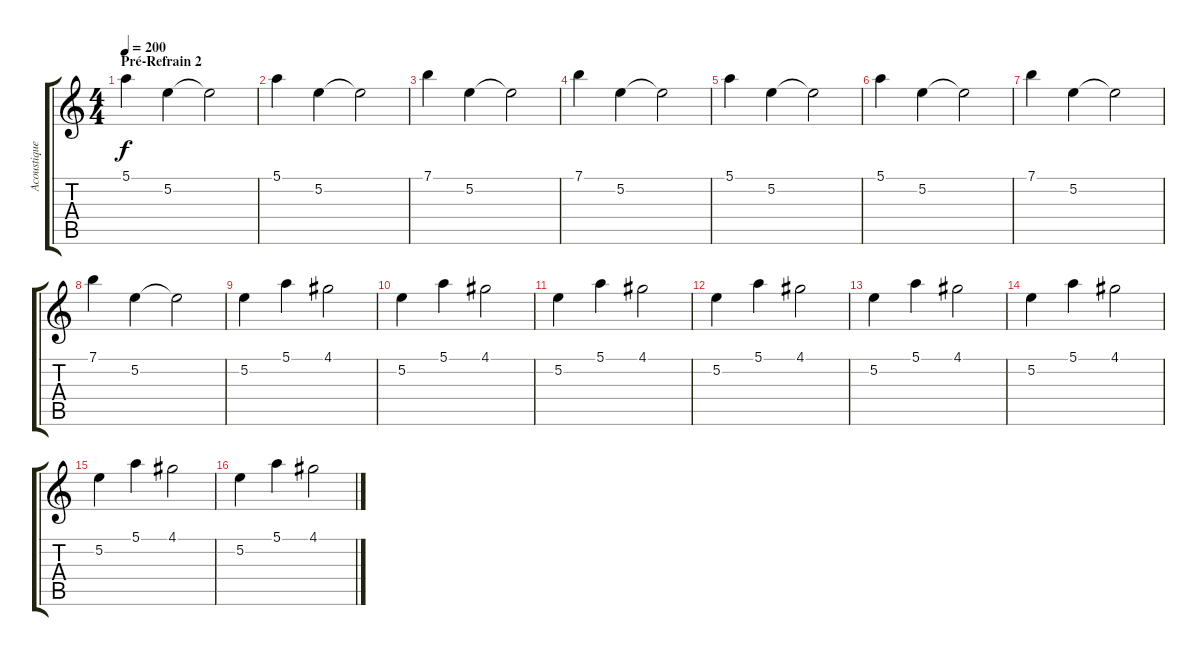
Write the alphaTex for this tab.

\track ("Acoustique droite" "Acoustique") {instrument acousticguitarsteel}
\staff {score tabs}
\tuning (E4 B3 G3 D3 A2 E2) {hide}
\ts (4 4)
\section ("" "Pré-Refrain 2")
\tempo 200
\clef g2
\ks c
5.1.4{dy f volume 16} 5.2.4 5.2{t}.2 |
5.1.4 5.2.4 5.2{t}.2 |
7.1.4{volume 16} 5.2.4 5.2{t}.2 |
7.1.4 5.2.4 5.2{t}.2 |
5.1.4{volume 16} 5.2.4 5.2{t}.2 |
5.1.4 5.2.4 5.2{t}.2 |
7.1.4{volume 16} 5.2.4 5.2{t}.2 |
7.1.4 5.2.4 5.2{t}.2 |
5.2.4{volume 16} 5.1.4 4.1.2 |
5.2.4 5.1.4 4.1.2 |
5.2.4{volume 16} 5.1.4 4.1.2 |
5.2.4 5.1.4 4.1.2 |
5.2.4{volume 16} 5.1.4 4.1.2 |
5.2.4 5.1.4 4.1.2 |
5.2.4{volume 16} 5.1.4 4.1.2 |
5.2.4 5.1.4 4.1.2
